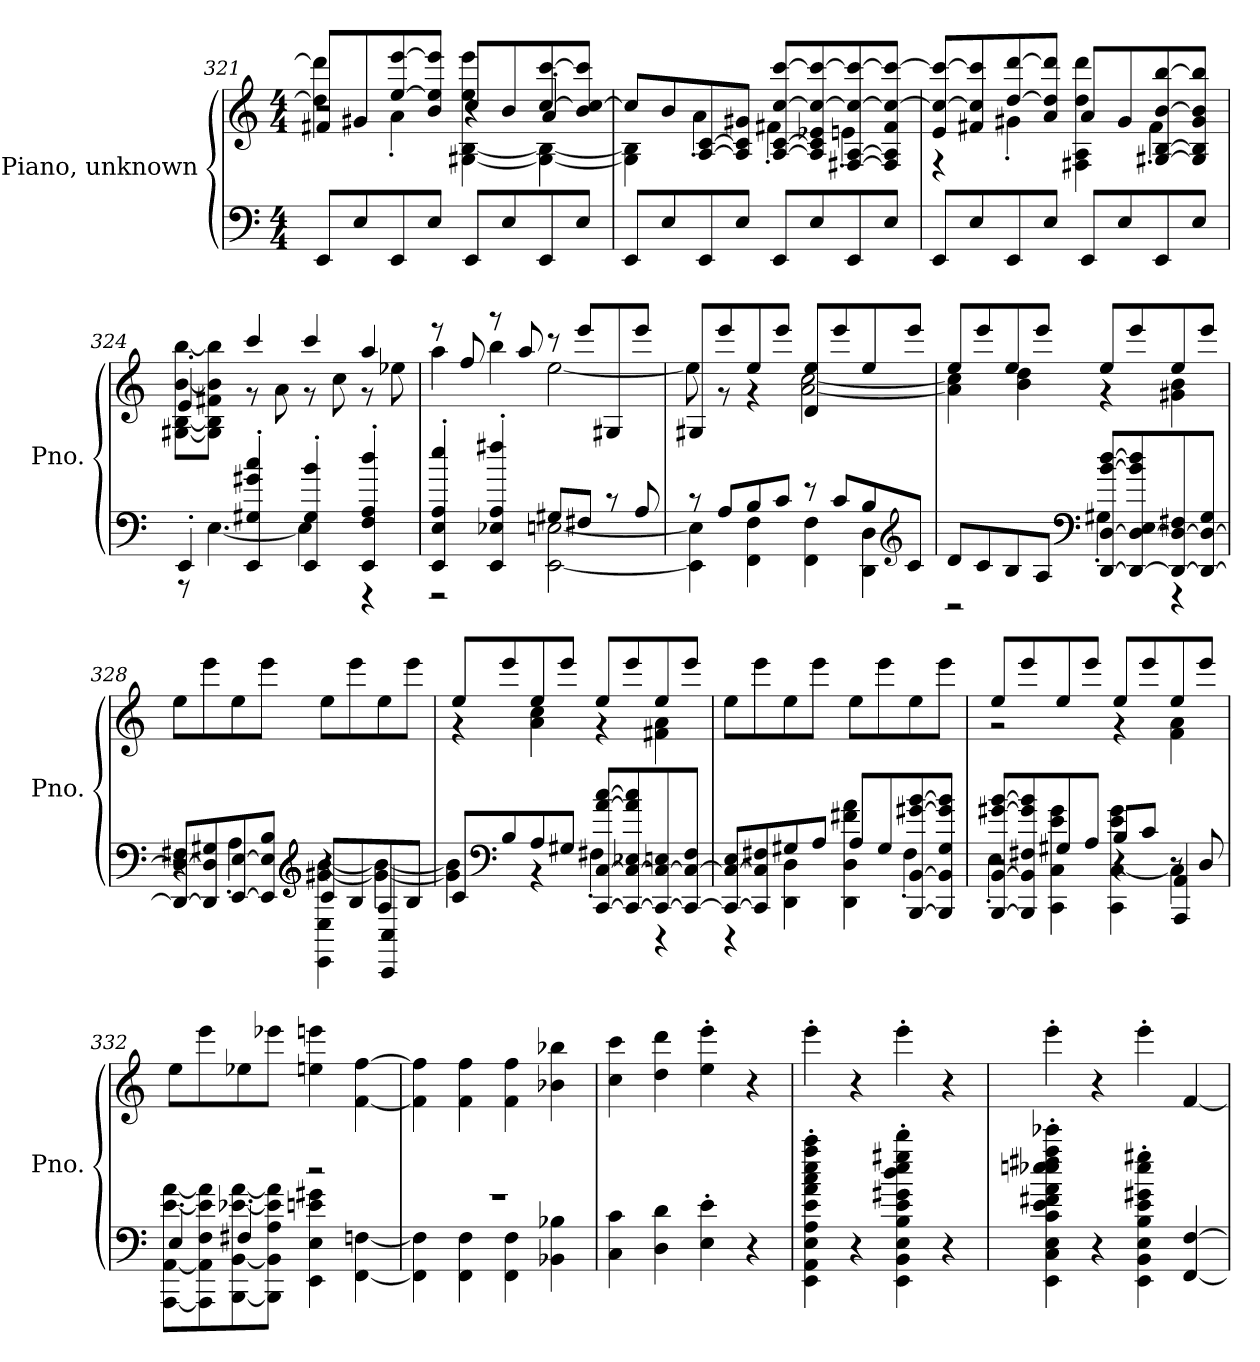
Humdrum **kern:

**kern	**kern
*part1	*part1
*staff2	*staff1
*I"Piano, unknown	*
*I'Pno.	*
!!LO:LB:g=z
*clefF4	*clefG2
*k[]	*k[]
*M4/4	*M4/4
=321	=321
*	*^
*	*	*^
8EE/L	8f#X/L	4dd\] 4ddd\]	2r
8E/	8g#X/	.	.
8EE/	[8ee/ [8eee/	4a'\	.
8E/J	8b/ 8ee/] 8eee/]J	.	.
8EE/L	8cc/L	[4G#X\ [4B\ 4ee\ 4eee\	4r
8E/	8b/	.	.
8EE/	[8cc/ [8ccc/	4G#\_ 4B\_	4a'/
8E/J	8b/ 8cc/_ 8ccc/]J	.	.
*	*	*v	*v
=322	=322	=322
8EE/L	8cc/L]	4G#\] 4B\]
8E/	8b/	.
8EE/	[8A/ [8c/	4a'\
8E/J	8A/] 8c/] 8g#X/J	.
8EE/L	[8A/ [8c/ [8cc/ [8ccc/L	4f#X'\
8E/	8A/] 8c/] 8e-X/ 8cc/_ 8ccc/_	.
8EE/	[8F#X/ [8A/ 8cc/_ 8ccc/_	4en'\
8E/J	8F#/] 8A/] 8f#/ 8cc/_ 8ccc/_J	.
=323	=323	=323
8EE/L	8e/ 8cc/_ 8ccc/_L	4r
8E/	8f#X/ 8cc/] 8ccc/]	.
8EE/	[8dd/ [8ddd/	4g#X'\
8E/J	8a/ 8dd/] 8ddd/]J	.
8EE/L	8a/L	4F#X\ 4A\ 4dd\ 4ddd\
8E/	8g#/	.
8EE/	[8G#X/ [8B/ [8b/ [8bb/	4f#'\
8E/J	8G#/] 8B/] 8g#/ 8b/] 8bb/]J	.
!!LO:LB:g=z	!!
=324	=324	=324
*^	*	*
4EE'/	8r	4e'/	[8G#X\ [8B\ [8b\ [8bb\L
.	[4.E\	.	8G#\] 8B\] 8f#X\ 8b\] 8bb\]J
4EE/' 4G#X/' 4g#X/' 4cc/'	.	4ccc/	8r
.	.	.	8a\
4EE/' 4G#/' 4b/'	4E\]	4ccc/	8r
.	.	.	8cc\
4EE/' 4F/' 4A/' 4dd/'	4r	4aa/	8r
.	.	.	8ee-X\
=325	=325	=325	=325
4EE/' 4E/' 4A/' 4ee/'	2r	8r	4aa\
.	.	8ff/	.
4EE/' 4E-X/' 4A/' 4ff#X/'	.	8r	4bb\
.	.	8aa/	.
8G#X/L	[2EE\ [2En\	8r	[2ee\
8F#X/J	.	8eee/L	.
8r	.	8G#X/	.
8A/	.	8eee/J	.
=326	=326	=326	=326
8r	4EE\] 4E\]	8G#X/L	8ee\]
8A/L	.	8eee/	8r
8B/	4FF\ 4F\	8ee/	4r
8c/J	.	8eee/J	.
8r	4FF\ 4F\	8d/ 8ee/L	[2a\ [2cc\
8c/L	.	8eee/	.
8B/	4DD\ 4D\	8ee/	.
*clefG2	*	*	*
8c/J	.	8eee/J	.
!!LO:PB:g=z	!!
=327	=327	=327	=327
8d/L	2r	8ee/L	4a\] 4cc\]
8c/	.	8eee/	.
8B/	.	8ee/	4b\ 4dd\
8A/J	.	8eee/J	.
*clefF4	*	*	*
[8DD/ [8D/ [8b/ [8dd/L	4G#X'\	8ee/L	4r
8DD/_ 8D/_ 8E/ 8b/] 8dd/]	.	8eee/	.
8DD/_ 8D/_ 8F#X/	4r	8ee/	4g#X\ 4b\
8DD/_ 8D/_ 8G#/J	.	8eee/J	.
*	*	*v	*v
=328	=328	=328
*	*^	*
8DD/_ 8D/_ 8F#X/L	4r	2r	8ee\L
8DD/] 8D/] 8G#X/	.	.	8eee\
[8EE/ [8E/	4A'\	.	8ee\
8EE/] 8E/] 8B/J	.	.	8eee\J
*clefG2	*	*	*
8c/L	4EE\ 4E\ [4g#X\ [4b\	4r	8ee\L
8B/	.	.	8eee\
8A/	4g#\_ 4b\_	4CC/ 4C/	8ee\
8B/J	.	.	8eee\J
*	*v	*v	*
=329	=329	=329
*	*	*^
8c/L	4g#\] 4b\]	8ee/L	4r
*clefF4	*	*	*
8B/	.	8eee/	.
8A/	4r	8ee/	4a\ 4cc\
8G#X/J	.	8eee/J	.
[8CC/ [8C/ [8a/ [8cc/L	4F#X'\	8ee/L	4r
8CC/_ 8C/_ 8E-X/ 8a/] 8cc/]	.	8eee/	.
8CC/_ 8C/_ 8En/	4r	8ee/	4f#X\ 4a\
8CC/_ 8C/_ 8F#/J	.	8eee/J	.
*	*	*v	*v
!!LO:LB:g=z
=330	=330	=330
8CC/_ 8C/_ 8E/L	4r	8ee\L
8CC/] 8C/] 8F#X/	.	8eee\
8G#X/	4DD\ 4D\	8ee\
8A/J	.	8eee\J
8A/L	4DD\ 4D\ 4f#X\ 4a\	8ee\L
8G#/	.	8eee\
[8BBB/ [8BB/ [8g#X/ [8b/	4F#'\	8ee\
8BBB/] 8BB/] 8G#/ 8g#/] 8b/]J	.	8eee\J
=331	=331	=331
*	*^	*^
[8BBB/ [8BB/ [8g#X/ [8b/L	4E'\	2r	8ee/L	2r
8BBB/] 8BB/] 8F#X/ 8g#/] 8b/]	.	.	8eee/	.
8G#X/	4CC\ 4C\ 4e\ 4g#\	.	8ee/	.
8A/J	.	.	8eee/J	.
8B/L	4CC\ [4C\ 4e\ 4g#\	4r	8ee/L	4r
8c/J	.	.	8eee/	.
8r	4C\]	4AAA/ 4AA/	8ee/	4f\ 4a\
8D/	.	.	8eee/J	.
*	*v	*v	*	*
*	*	*v	*v
=332	=332	=332
4E'/	[8AAA\ [8AA\ [8e\ [8a\L	8ee\L
.	8AAA\] 8AA\] 8F\ 8e\] 8a\]	8eee\
4F#X'/	[8BBB\ [8BB\ [8e-X\ [8a\	8ee-X\
.	8BBB\] 8BB\] 8A\ 8e-\] 8a\]J	8eee-X\J
2r	4EE\ 4E\ 4en\ 4g#X\	4een\ 4eeen\
.	[4FF\ [4Fn\	[4f\ [4ff\
=333	=333	=333
1r	4FF\] 4F\]	4f\] 4ff\]
.	4FF\ 4F\	4f\ 4ff\
.	4FF\ 4F\	4f\ 4ff\
.	4BB-X\ 4B-X\	4b-X\ 4bb-X\
*v	*v	*
!!LO:LB:g=z
=334	=334
4C\ 4c\	4cc\ 4ccc\
4D\ 4d\	4dd\ 4ddd\
4E\' 4e\'	4ee\' 4eee\'
4r	4r
=335	=335
4EE\' 4AA\' 4E\' 4A\' 4e\' 4a\' 4cc\' 4ee\' 4aa\' 4ccc\'	4eee'\
4r	4r
4EE\' 4BB\' 4E\' 4B\' 4e\' 4g#X\' 4dd\' 4ee\' 4gg#X\' 4ddd\'	4eee'\
4r	4r
=336	=336
4EE\' 4C\' 4E\' 4c\' 4e\' 4f#X\' 4a\' 4ee-X\' 4een\' 4ff#X\' 4aa\' 4eee-X\'	4eee'\
4r	4r
4EE\' 4BB\' 4E\' 4B\' 4e\' 4g#X\' 4ee\' 4gg#X\'	4eee'\
[4FF/ [4F/	[4f/
=	=
*-	*-
